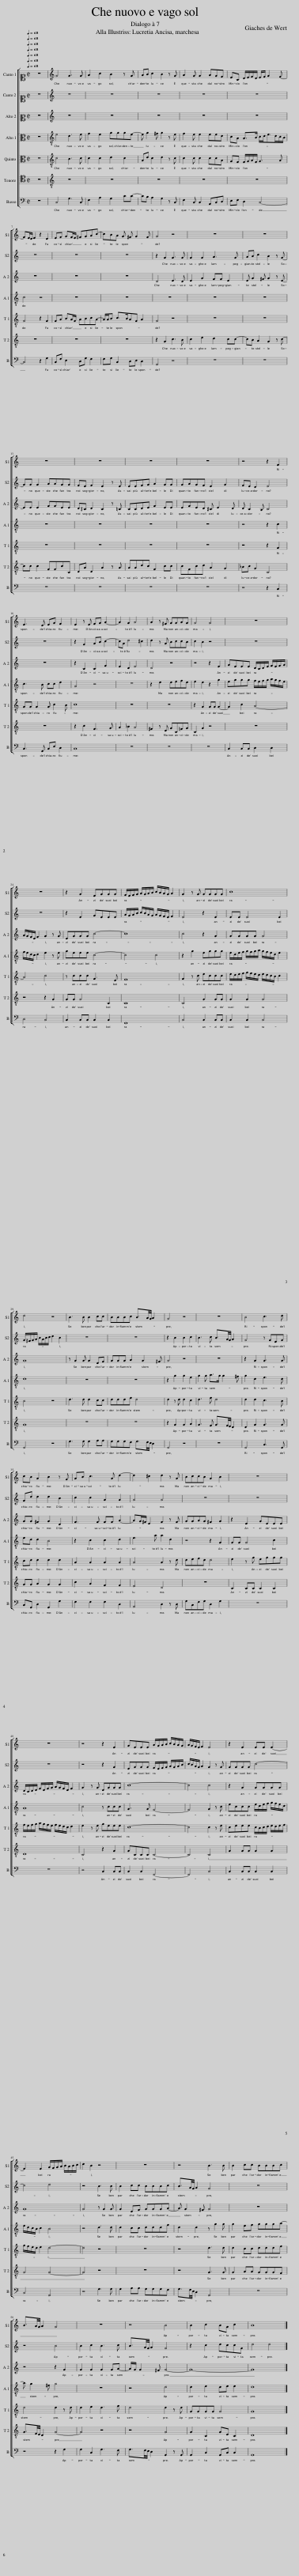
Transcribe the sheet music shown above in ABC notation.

X:1
%%score [ 1 2 3 [ 4 5 6 7 ] ]
L:1/8
Q:1/4=68
M:2/2
I:linebreak $
K:C
V:1 alto1
V:2 alto1
V:3 alto2
V:4 alto
V:5 alto
V:6 tenor
V:7 bass
V:1
 z8 | G4 G3 G | A2 c2 B2 z G | AB c2 B2 z G | A2 G G2 AGF | %5
 EC D/E/F/D/ E/F/ G2 F- |$ FE/D/ E2 z2 D2 | EF GF/E/ ^FGAc- | cBA G ^F G2 F | G4 z4 | %10
 z8 | z8 |$ z8 | z8 | z8 | %15
 z8 | z4 z2 E2 |$ E3 D EG F2 | E2 z E FG A2- | A2 G2 A4 | %20
 A2 z ^F GGAG | G4 G4 | z8 |$ z8 | z2 G2 EGGG | %25
 F/E/F/G/ A/G/A/B/ c/B/A/G/ A2 | G2 z G GGGG | c8 |$ d4 z4 | B3 B B2 cc | %30
 BBBc B3/2A/4G/4 A2 | G4 z4 | z8 | B4 c3 d |$ cB A2 B2 z G | %35
 AB c3 A d2- | d2 ^c2 d2 z A | BccB A2 B2 | z8 |$ z8 | %40
 z4 z2 E2 | GEEE A/G/A/B/ c/B/A/G/ | A/G/F/E/ F2 E4 | z2 E2 EE E2- |$ E2 E2 G/F/G/A/ B/A/B/c/ | %45
 d2 B2 z4 | z8 | z4 B3 B | B2 cc BBBc |$ B3/2A/4G/4 A2 G4 | %50
 z8 | z4 B4 | B2 c2 BG c2 | B8 |] %54
V:2
 z8 | z8 | z8 | z8 | z8 | %5
 z8 |$ z8 | z8 | z8 | z2 G2 G3 G | %10
 G2 G2 A3 G | AB c2 B2 z G- |$ GG G2 AAGG | FE F2 E2 z E | EEFG A2 GG | %15
 GAGF E2 G2 | FE D2 E4 |$ z8 | z2 G2 AB c2- | cA d4 ^c2 | %20
 d2 z A BccB | c2 B2 z4 | z8 |$ z8 | z2 E2 GEEE | %25
 A/G/A/B/ c/B/A/G/ A/G/F/E/ F2 | E4 z2 E2 | EE E4 E2 |$ G/^F/G/A/ B/A/B/c/ d2 B2 | z8 | %30
 z8 | z2 B2 B2 c2 | B3 c B3/2A/4G/4 A2 | G4 z GEG |$ Gd d2 d2 B2 | %35
 c2 c2 A2 A2 | A4 A4 | z8 | z8 |$ z8 | %40
 z4 z2 G2 | EGGG F/E/F/G/ A/G/A/B/ | c/B/A/G/ A2 G2 z G | GGGG c4- |$ c4 d4 | %45
 z4 B3 B | B2 cc BBBc | B3/2A/4G/4 A2 G4 | z8 |$ z4 B4 | %50
 B2 c2 B3 c | B3/2A/4G/4 A2 G4 | z2 c2 dccG | d4 d4 |] %54
V:3
 z8 | z8 | z8 | z8 | z8 | %5
 z8 |$ z8 | z8 | z8 | D4 E3 D | %10
 E2 G2 FF E2 | E G2 ^F G2 z E- |$ EE E2 FFEE | D^C D2 C2 z =C | CCDE F2 EE | %15
 EFED ^C E2 D | D C2 B, C4 |$ z8 | z2 C2 C2 F2 | E2 D2 E4 | %20
 D4 z4 | z4 z2 E2 | GEEE D/C/D/E/ F/E/F/G/ |$ A/G/F/E/ F2 G2 z G | EGGG c4- | %25
 c8 | c4 z2 G2 | GGGG G4 |$ G8 | z G2 G G2 EF | %30
 GGG A2 G2 ^F | G4 z4 | z8 | z2 G2 G3 G |$ GG ^F2 G2 D2 | %35
 F3 F FF A2- | AG/^F/ E2 F2 z F | GGAG ^F2 G2 | z2 E2 GEEE |$ D/C/D/E/ F/E/F/G/ A/G/F/E/ F2 | %40
 G2 z G EGGG | c8- | c4 c4 | z2 G2 GGGG |$ G8 | %45
 G4 z G2 G | G2 EF GGGA- | A G2 ^F G4 | z8 |$ z4 z2 G2 | %50
 G2 G2 G2 GA- | A/G/ G2 ^F G4- | G8- | G8 |] %54
V:4
 z8 | E4 D3 E | F2 E2 GGGE- | E G2 ^F G2 z E | F2 E E2 EED | %5
 CA, A,>B, C/D<ED/C/B,/ |$ C4 z4 | z8 | z8 | z8 | %10
 z8 | z8 |$ z8 | z8 | z8 | %15
 z8 | z4 z2 C2 |$ C3 B, CC D2 | G,4 z4 | z8 | %20
 z2 D2 DEFD | E2 D2 z2 G2 | EGGG F/E/F/G/ A/G/F/E/ |$ F/E/D/C/ D2 E2 z E | GEEE C4- | %25
 C4 C4 | z2 G2 EGGG | E/D/E/F/ G/F/G/A/ G/F/E/D/ E2 |$ D8 | z8 | %30
 z8 | z2 G2 G2 E2 | G2 G A>G G2 ^F | G2 D2 E3 D |$ ED D2 B,4 | %35
 z2 C2 C2 D2 | E3 A A2 D2 | z4 z2 G,2 | G,G, G,4 C2 |$ A,8 | %40
 C4 z CCC | G,3 G, F,4- | F,4 G,2 z C | ECCC E/D/E/F/ G/F/E/D/ |$ E/D/C/B,/ C2 B,4 | %45
 z4 D3 D | D2 CC DDDF | D2 D2 z G2 G | G2 EF GGGA- |$ A G2 ^F G4 | %50
 z8 | z4 D4 | D2 E2 DE E2 | D8 |] %54
V:5
 z8 | C4 B,3 C | C2 C2 D2 C2 | A,D C2 D2 z C | C2 C C2 CCA, | %5
 G,F, F,/G,/A,/F,/ G,3 A, |$ G,4 z2 G,2 | G,A, B,A,/G,/ A,B,CA,- | A,/A,/B, C>B,A,G, A,2 | G,4 z4 | %10
 z8 | z8 |$ z8 | z8 | z8 | %15
 z8 | z4 z2 G,2 |$ G,G, G,2 G, C2 B, | C8 | z8 | %20
 z8 | z2 G,2 G,G, G,2- | G,2 C2 A,4- |$ A,4 C4 | z CCC G,3 E, | %25
 F,8 | G,2 z C ECCC | E/D/E/F/ G/F/E/D/ E/D/C/B,/ C2 |$ B,4 z4 | D3 D D2 CC | %30
 DDDF D4 | D2 z D D2 C2 | D3 F D4 | D2 D2 C3 B, |$ CD D2 D2 D2 | %35
 A,2 A,2 A,2 A,2 | A,4 A,2 z D | DEFD D4 | E2 z G EGGG |$ F/E/F/G/ A/G/F/E/ F/E/D/C/ D2 | %40
 E2 z E GEEE | C8- | C4 C2 z E | CEEE C/B,/C/D/ E/D/E/F/ |$ G/F/E/D/ E2 D4- | %45
 D4 z4 | z8 | z4 D3 D | D2 CC DDDF |$ D4 D2 z D | %50
 D2 E2 D3 F | D4 D2 z D | G,G,G,G, G,4 | G,8 |] %54
V:6
 z8 | z8 | z8 | z8 | z8 | %5
 z8 |$ z8 | z8 | z8 | z2 G,2 C3 B, | %10
 C2 E2 D2 CC- | CB, A,2 G,2 z C- |$ CC C2 F,F,CC, | D,A, D,2 A,2 z A, | A,A,DC F,2 CC | %15
 CF,CD A,2 G,2 | _B,C G,2 C,4 |$ z8 | z2 C2 F,3 G, | A,2 _B,2 A,4 | %20
 ^F,2 z D, G,C,=F,G, | C,2 G,2 z4 | z8 |$ z4 z2 G,2 | G,G, G,4 C,2 | %25
 C,8 | C,4 G,2 G,G, | G,2 G,2 G,4 |$ G,8 | z8 | %30
 z8 | z2 G,2 G,2 A,2 | G,3 F, G,3/2F,/4E,/4 D,2 | D,2 G,2 G,3 G, |$ G,G, A,2 G,2 G,2 | %35
 C2 A,2 F,2 F,2 | E,4 D,4 | z8 | C,2 C,C, C,2 C,2 |$ D,8 | %40
 C,4 z2 G,2 | G,C,C,C, C,4- | C,4 C,4 | G,2 G,G, G,2 G,2 |$ G,4 G,4- | %45
 G,4 z4 | z8 | z4 G,3 G, | G,2 A,A, G,G,G,F, |$ G,3/2F,/4E,/4 D,2 G,4- | %50
 G,4 z4 | z4 G,4 | G,2 C,2 G,E, C,2 | D,8 |] %54
V:7
 z8 | C,4 G,3 C, | F,2 A,2 G,2 CC- | CB, A,2 G,2 z C, | F,2 C, C,2 A,,C,D, | %5
 E,F, D,2 C,4- |$ C,4 z2 G,2 | C,F, E,2 D,G, F,2 | F,G, C,2 D,E, D,2 | G,,4 z4 | %10
 z8 | z8 |$ z8 | z8 | z8 | %15
 z8 | z4 z2 C,2 |$ C,3 G,, C,E, D,2 | C,8 | z8 | %20
 z8 | z8 | C,2 C,C, D,2 D,2 |$ D,4 C,4 | C,2 C,C, C,2 C,2 | %25
 F,,8 | C,4 C,2 C,C, | C,2 C,2 C,4 |$ G,,4 z4 | G,3 G, G,2 A,A, | %30
 G,G,G,F, G,3/2F,/4E,/4 D,2 | G,,4 z4 | z8 | G,,4 C,3 G,, |$ C,G,, D,2 G,,2 G,2 | %35
 F,2 F,2 F,2 D,2 | A,,4 D,2 z D, | G,C,F,G, D,2 G,2 | z8 |$ z8 | %40
 z4 C,2 C,C, | C,2 C,2 F,,4- | F,,4 C,4 | C,2 C,C, C,2 C,2 |$ C,4 G,,4 | %45
 z4 G,3 G, | G,2 A,A, G,G,G,F, | G,3/2F,/4E,/4 D,2 G,,4 | z8 |$ z4 z2 G,2 | %50
 G,2 C,2 G,3 F, | G,3/2F,/4E,/4 D,2 G,,2 z G,, | G,,2 C,2 G,,C, C,2 | G,,8 |] %54
